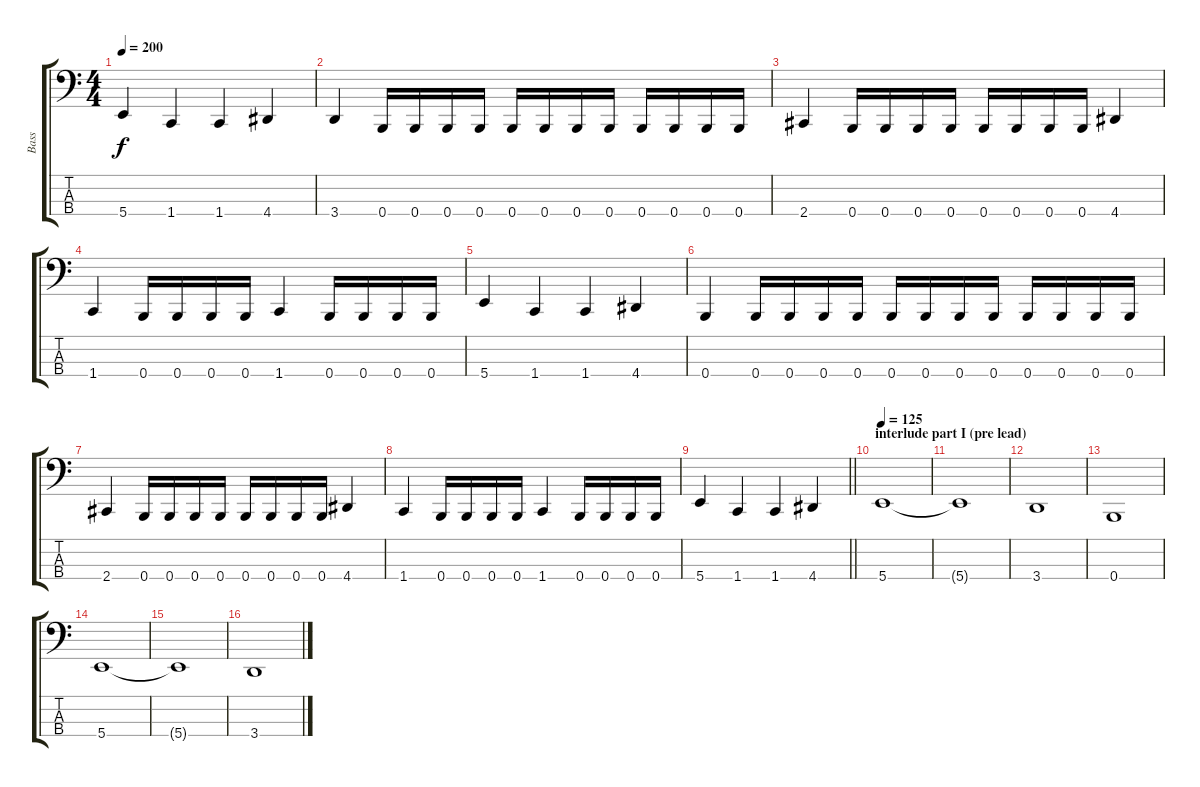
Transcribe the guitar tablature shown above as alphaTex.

\track ("Bass" "Bass") {instrument electricbassfinger}
\staff {score tabs}
\tuning (D2 A1 E1 B0) {hide}
\ts (4 4)
\tempo 200
\clef f4
\ks c
5.4.4{dy f} 1.4.4 1.4.4 4.4.4 |
3.4.4 0.4.16 0.4.16 0.4.16 0.4.16 0.4.16 0.4.16 0.4.16 0.4.16 0.4.16 0.4.16 0.4.16 0.4.16 |
2.4.4 0.4.16 0.4.16 0.4.16 0.4.16 0.4.16 0.4.16 0.4.16 0.4.16 4.4.4 |
1.4.4 0.4.16 0.4.16 0.4.16 0.4.16 1.4.4 0.4.16 0.4.16 0.4.16 0.4.16 |
5.4.4 1.4.4 1.4.4 4.4.4 |
0.4.4 0.4.16 0.4.16 0.4.16 0.4.16 0.4.16 0.4.16 0.4.16 0.4.16 0.4.16 0.4.16 0.4.16 0.4.16 |
2.4.4 0.4.16 0.4.16 0.4.16 0.4.16 0.4.16 0.4.16 0.4.16 0.4.16 4.4.4 |
1.4.4 0.4.16 0.4.16 0.4.16 0.4.16 1.4.4 0.4.16 0.4.16 0.4.16 0.4.16 |
\barLineRight lightlight
5.4.4 1.4.4 1.4.4 4.4.4 |
\section ("" "interlude part I (pre lead)")
\tempo 125
5.4.1 |
5.4{t}.1 |
3.4.1 |
0.4.1 |
5.4.1 |
5.4{t}.1 |
3.4.1
